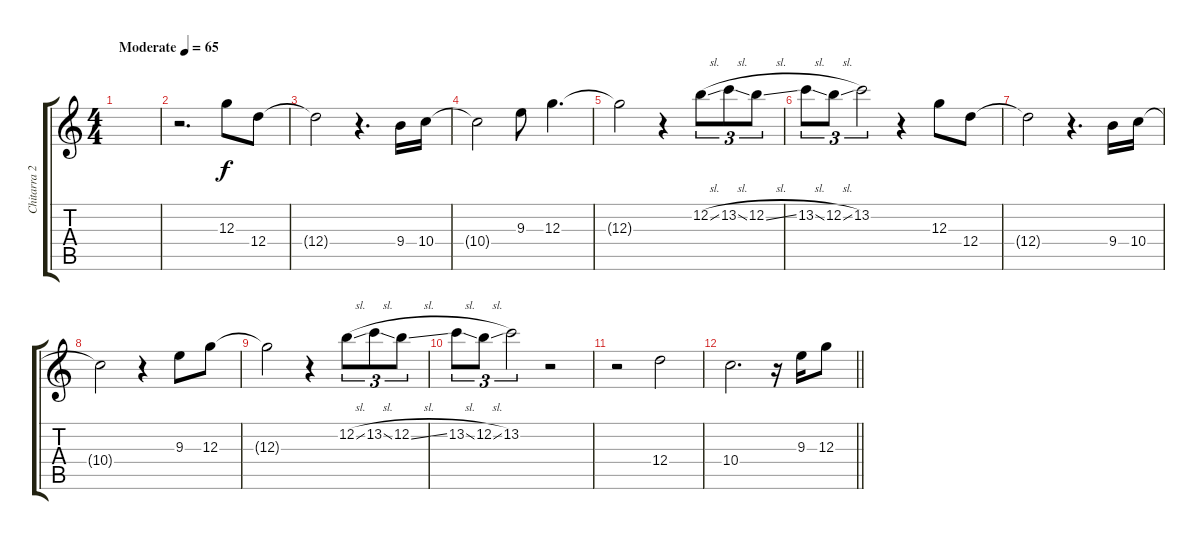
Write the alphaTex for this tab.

\track ("Chitarra 2" "Chitarra 2") {instrument electricguitarclean}
\staff {score tabs}
\tuning (E4 B3 G3 D3 A2 E2) {hide}
\ts (4 4)
\tempo (65 "Moderate")
\clef g2
\ks c
|
r.2{d} 12.3.8 12.4.8 |
12.4{t}.2 r.4{d} 9.4.16 10.4.16 |
10.4{t}.2 9.3.8 12.3.4{d} |
12.3{t}.2 r.4 12.2{sl}.8{tu (3 2)} 13.2{sl}.8{tu (3 2)} 12.2{sl}.8{tu (3 2)} |
13.2{sl}.8{tu (3 2)} 12.2{sl}.8{tu (3 2)} 13.2.2{tu (3 2)} r.4 12.3.8 12.4.8 |
12.4{t}.2 r.4{d} 9.4.16 10.4.16 |
10.4{t}.2 r.4 9.3.8 12.3.8 |
12.3{t}.2 r.4 12.2{sl}.8{tu (3 2)} 13.2{sl}.8{tu (3 2)} 12.2{sl}.8{tu (3 2)} |
13.2{sl}.8{tu (3 2)} 12.2{sl}.8{tu (3 2)} 13.2.2{tu (3 2)} r.2 |
r.2 12.4.2 |
\barLineRight lightlight
10.4.2{d} r.16 9.3.16 12.3.8
